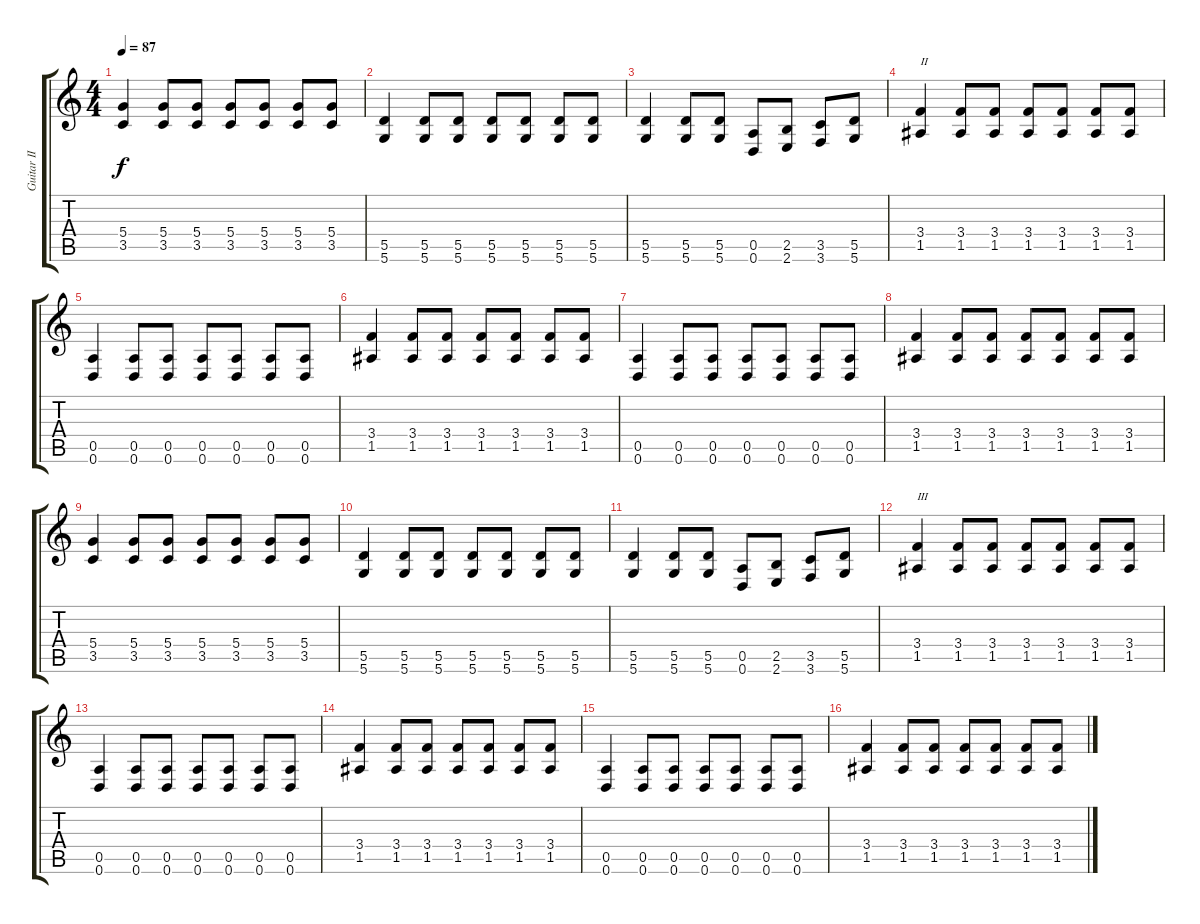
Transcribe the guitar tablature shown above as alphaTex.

\track ("Guitar II" "Guitar II") {instrument distortionguitar}
\staff {score tabs}
\tuning (E4 B3 G3 D3 A2 D2) {hide}
\ts (4 4)
\tempo 87
\clef g2
\ks c
(5.4 3.5).4{dy f} (5.4 3.5).8 (5.4 3.5).8 (5.4 3.5).8 (5.4 3.5).8 (5.4 3.5).8 (5.4 3.5).8 |
(5.5 5.6).4 (5.5 5.6).8 (5.5 5.6).8 (5.5 5.6).8 (5.5 5.6).8 (5.5 5.6).8 (5.5 5.6).8 |
(5.5 5.6).4 (5.5 5.6).8 (5.5 5.6).8 (0.5 0.6).8 (2.5 2.6).8 (3.5 3.6).8 (5.5 5.6).8 |
(3.4 1.5).4{txt "II"} (3.4 1.5).8 (3.4 1.5).8 (3.4 1.5).8 (3.4 1.5).8 (3.4 1.5).8 (3.4 1.5).8 |
(0.5 0.6).4 (0.5 0.6).8 (0.5 0.6).8 (0.5 0.6).8 (0.5 0.6).8 (0.5 0.6).8 (0.5 0.6).8 |
(3.4 1.5).4 (3.4 1.5).8 (3.4 1.5).8 (3.4 1.5).8 (3.4 1.5).8 (3.4 1.5).8 (3.4 1.5).8 |
(0.5 0.6).4 (0.5 0.6).8 (0.5 0.6).8 (0.5 0.6).8 (0.5 0.6).8 (0.5 0.6).8 (0.5 0.6).8 |
(3.4 1.5).4 (3.4 1.5).8 (3.4 1.5).8 (3.4 1.5).8 (3.4 1.5).8 (3.4 1.5).8 (3.4 1.5).8 |
(5.4 3.5).4 (5.4 3.5).8 (5.4 3.5).8 (5.4 3.5).8 (5.4 3.5).8 (5.4 3.5).8 (5.4 3.5).8 |
(5.5 5.6).4 (5.5 5.6).8 (5.5 5.6).8 (5.5 5.6).8 (5.5 5.6).8 (5.5 5.6).8 (5.5 5.6).8 |
(5.5 5.6).4 (5.5 5.6).8 (5.5 5.6).8 (0.5 0.6).8 (2.5 2.6).8 (3.5 3.6).8 (5.5 5.6).8 |
(3.4 1.5).4{txt "III"} (3.4 1.5).8 (3.4 1.5).8 (3.4 1.5).8 (3.4 1.5).8 (3.4 1.5).8 (3.4 1.5).8 |
(0.5 0.6).4 (0.5 0.6).8 (0.5 0.6).8 (0.5 0.6).8 (0.5 0.6).8 (0.5 0.6).8 (0.5 0.6).8 |
(3.4 1.5).4 (3.4 1.5).8 (3.4 1.5).8 (3.4 1.5).8 (3.4 1.5).8 (3.4 1.5).8 (3.4 1.5).8 |
(0.5 0.6).4 (0.5 0.6).8 (0.5 0.6).8 (0.5 0.6).8 (0.5 0.6).8 (0.5 0.6).8 (0.5 0.6).8 |
(3.4 1.5).4 (3.4 1.5).8 (3.4 1.5).8 (3.4 1.5).8 (3.4 1.5).8 (3.4 1.5).8 (3.4 1.5).8
